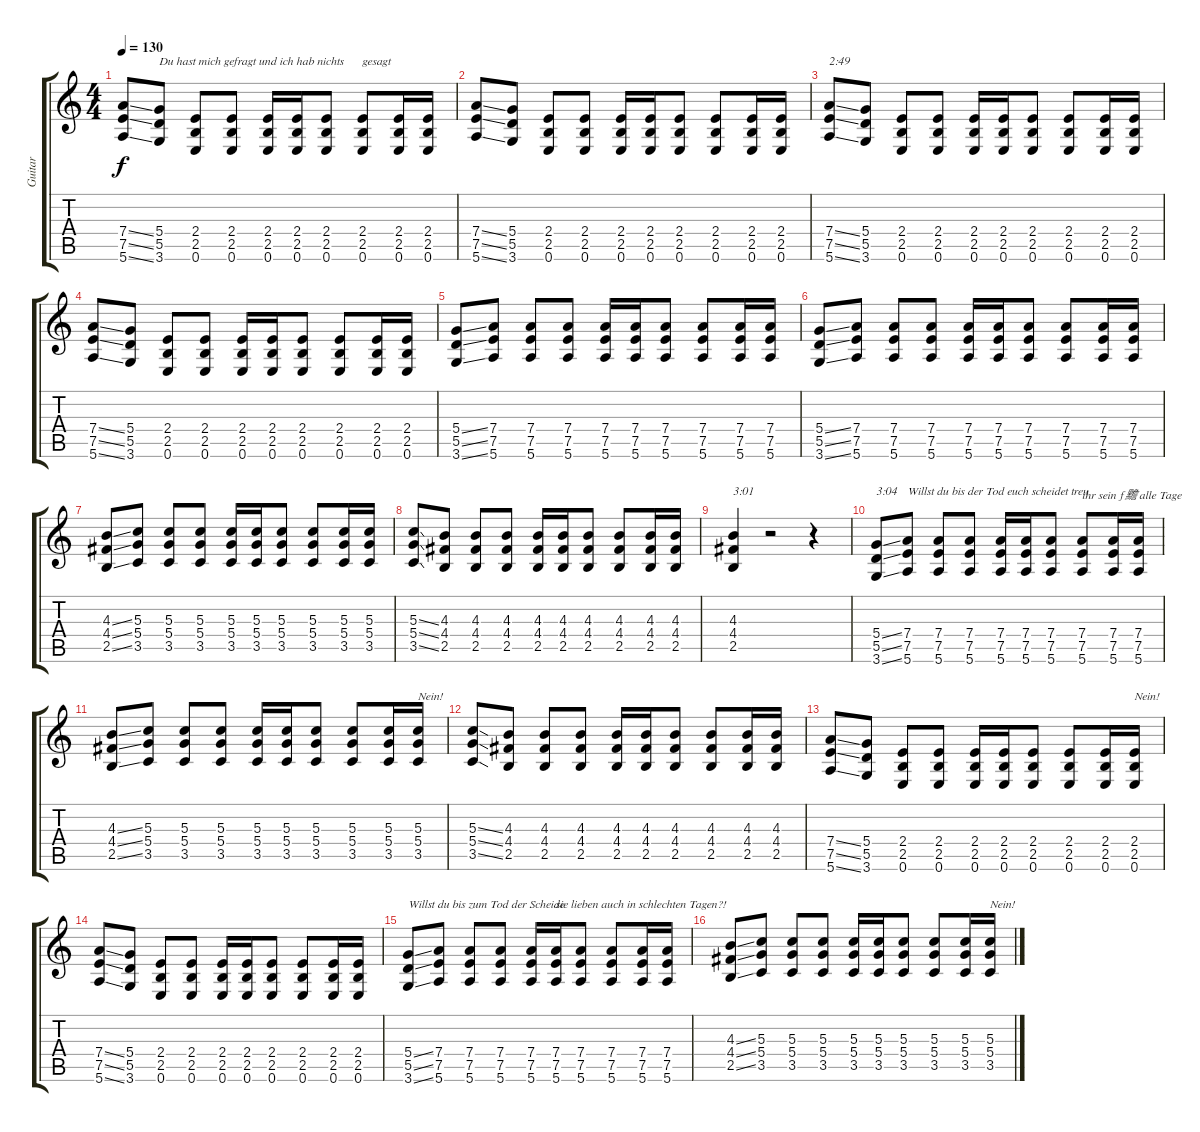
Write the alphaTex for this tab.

\track ("Guitar" "Guitar") {instrument distortionguitar}
\staff {score tabs}
\tuning (E4 B3 G3 D3 A2 E2) {hide}
\ts (4 4)
\tempo 130
\clef g2
\ks c
(7.4{ss} 7.5{ss} 5.6{ss}).8{dy f} (5.4 5.5 3.6).8{txt "Du hast mich gefragt und ich hab nichts"} (2.4 2.5 0.6).8 (2.4 2.5 0.6).8 (2.4 2.5 0.6).16 (2.4 2.5 0.6).16 (2.4 2.5 0.6).8 (2.4 2.5 0.6).8{txt "gesagt"} (2.4 2.5 0.6).16 (2.4 2.5 0.6).16 |
(7.4{ss} 7.5{ss} 5.6{ss}).8 (5.4 5.5 3.6).8 (2.4 2.5 0.6).8 (2.4 2.5 0.6).8 (2.4 2.5 0.6).16 (2.4 2.5 0.6).16 (2.4 2.5 0.6).8 (2.4 2.5 0.6).8 (2.4 2.5 0.6).16 (2.4 2.5 0.6).16 |
(7.4{ss} 7.5{ss} 5.6{ss}).8{txt "2:49"} (5.4 5.5 3.6).8 (2.4 2.5 0.6).8 (2.4 2.5 0.6).8 (2.4 2.5 0.6).16 (2.4 2.5 0.6).16 (2.4 2.5 0.6).8 (2.4 2.5 0.6).8 (2.4 2.5 0.6).16 (2.4 2.5 0.6).16 |
(7.4{ss} 7.5{ss} 5.6{ss}).8 (5.4 5.5 3.6).8 (2.4 2.5 0.6).8 (2.4 2.5 0.6).8 (2.4 2.5 0.6).16 (2.4 2.5 0.6).16 (2.4 2.5 0.6).8 (2.4 2.5 0.6).8 (2.4 2.5 0.6).16 (2.4 2.5 0.6).16 |
(5.4{ss} 5.5{ss} 3.6{ss}).8 (7.4 7.5 5.6).8 (7.4 7.5 5.6).8 (7.4 7.5 5.6).8 (7.4 7.5 5.6).16 (7.4 7.5 5.6).16 (7.4 7.5 5.6).8 (7.4 7.5 5.6).8 (7.4 7.5 5.6).16 (7.4 7.5 5.6).16 |
(5.4{ss} 5.5{ss} 3.6{ss}).8 (7.4 7.5 5.6).8 (7.4 7.5 5.6).8 (7.4 7.5 5.6).8 (7.4 7.5 5.6).16 (7.4 7.5 5.6).16 (7.4 7.5 5.6).8 (7.4 7.5 5.6).8 (7.4 7.5 5.6).16{txt ""} (7.4 7.5 5.6).16 |
(4.3{ss} 4.4{ss} 2.5{ss}).8 (5.3 5.4 3.5).8 (5.3 5.4 3.5).8 (5.3 5.4 3.5).8 (5.3 5.4 3.5).16 (5.3 5.4 3.5).16 (5.3 5.4 3.5).8 (5.3 5.4 3.5).8 (5.3 5.4 3.5).16 (5.3 5.4 3.5).16 |
(5.3{ss} 5.4{ss} 3.5{ss}).8 (4.3 4.4 2.5).8 (4.3 4.4 2.5).8 (4.3 4.4 2.5).8 (4.3 4.4 2.5).16 (4.3 4.4 2.5).16 (4.3 4.4 2.5).8 (4.3 4.4 2.5).8 (4.3 4.4 2.5).16 (4.3 4.4 2.5).16 |
(4.3 4.4 2.5).4{txt "3:01"} r.2 r.4 |
(5.4{ss} 5.5{ss} 3.6{ss}).8{txt "3:04"} (7.4 7.5 5.6).8{txt "Willst du bis der Tod euch scheidet treu"} (7.4 7.5 5.6).8 (7.4 7.5 5.6).8 (7.4 7.5 5.6).16 (7.4 7.5 5.6).16 (7.4 7.5 5.6).8 (7.4 7.5 5.6).8{txt "ihr sein f黵 alle Tage"} (7.4 7.5 5.6).16 (7.4 7.5 5.6).16 |
(4.3{ss} 4.4{ss} 2.5{ss}).8 (5.3 5.4 3.5).8 (5.3 5.4 3.5).8 (5.3 5.4 3.5).8 (5.3 5.4 3.5).16 (5.3 5.4 3.5).16 (5.3 5.4 3.5).8 (5.3 5.4 3.5).8 (5.3 5.4 3.5).16 (5.3 5.4 3.5).16{txt "Nein!"} |
(5.3{ss} 5.4{ss} 3.5{ss}).8 (4.3 4.4 2.5).8 (4.3 4.4 2.5).8 (4.3 4.4 2.5).8 (4.3 4.4 2.5).16 (4.3 4.4 2.5).16 (4.3 4.4 2.5).8 (4.3 4.4 2.5).8 (4.3 4.4 2.5).16 (4.3 4.4 2.5).16 |
(7.4{ss} 7.5{ss} 5.6{ss}).8 (5.4 5.5 3.6).8 (2.4 2.5 0.6).8 (2.4 2.5 0.6).8 (2.4 2.5 0.6).16 (2.4 2.5 0.6).16 (2.4 2.5 0.6).8 (2.4 2.5 0.6).8 (2.4 2.5 0.6).16 (2.4 2.5 0.6).16{txt "Nein!"} |
(7.4{ss} 7.5{ss} 5.6{ss}).8 (5.4 5.5 3.6).8 (2.4 2.5 0.6).8 (2.4 2.5 0.6).8 (2.4 2.5 0.6).16 (2.4 2.5 0.6).16 (2.4 2.5 0.6).8 (2.4 2.5 0.6).8 (2.4 2.5 0.6).16 (2.4 2.5 0.6).16 |
(5.4{ss} 5.5{ss} 3.6{ss}).8{txt "Willst du bis zum Tod der Scheide"} (7.4 7.5 5.6).8 (7.4 7.5 5.6).8 (7.4 7.5 5.6).8 (7.4 7.5 5.6).16 (7.4 7.5 5.6).16{txt "sie lieben auch in schlechten Tagen?!"} (7.4 7.5 5.6).8 (7.4 7.5 5.6).8 (7.4 7.5 5.6).16 (7.4 7.5 5.6).16 |
(4.3{ss} 4.4{ss} 2.5{ss}).8 (5.3 5.4 3.5).8 (5.3 5.4 3.5).8 (5.3 5.4 3.5).8 (5.3 5.4 3.5).16 (5.3 5.4 3.5).16 (5.3 5.4 3.5).8 (5.3 5.4 3.5).8 (5.3 5.4 3.5).16 (5.3 5.4 3.5).16{txt "Nein!"}
